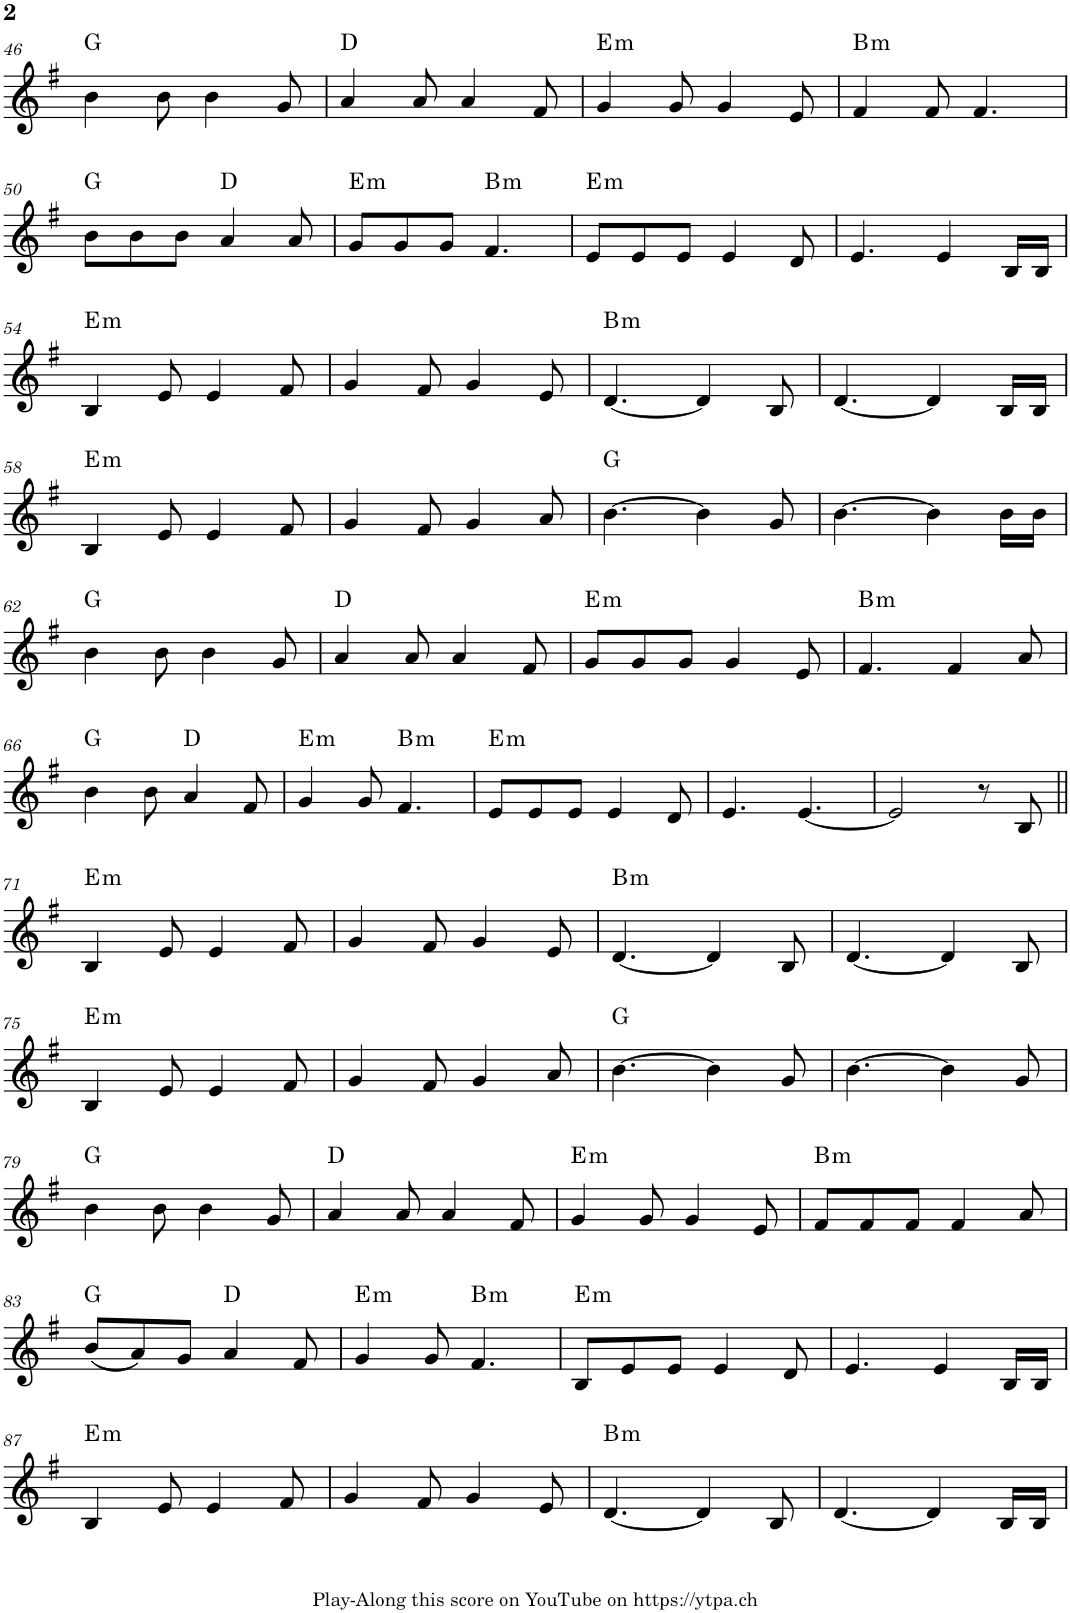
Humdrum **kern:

**kern	**harte
*part1	*part1
*staff1	*
*I"Piano	*
*I'Pno.	*
!!LO:PB:g=z
*clefG2	*
*k[f#]	*
*M6/8	*
=46	=46
4b\	G:maj
8b\	.
4b\	.
8g/	.
=47	=47
4a/	D:maj
8a/	.
4a/	.
8f#/	.
=48	=48
!	!LO:H:kt=m
4g/	E:min
8g/	.
4g/	.
8e/	.
=49	=49
!	!LO:H:kt=m
4f#/	B:min
8f#/	.
4.f#/	.
!!LO:LB:g=z
=50	=50
8b\L	G:maj
8b\	.
8b\J	.
4a/	D:maj
8a/	.
=51	=51
!	!LO:H:kt=m
8g/L	E:min
8g/	.
8g/J	.
!	!LO:H:kt=m
4.f#/	B:min
=52	=52
!	!LO:H:kt=m
8e/L	E:min
8e/	.
8e/J	.
4e/	.
8d/	.
=53	=53
4.e/	.
4e/	.
16B/LL	.
16B/JJ	.
!!LO:LB:g=z
=54	=54
!	!LO:H:kt=m
4B/	E:min
8e/	.
4e/	.
8f#/	.
=55	=55
4g/	.
8f#/	.
4g/	.
8e/	.
=56	=56
!	!LO:H:kt=m
[4.d/	B:min
4d/]	.
8B/	.
=57	=57
[4.d/	.
4d/]	.
16B/LL	.
16B/JJ	.
!!LO:LB:g=z
=58	=58
!	!LO:H:kt=m
4B/	E:min
8e/	.
4e/	.
8f#/	.
=59	=59
4g/	.
8f#/	.
4g/	.
8a/	.
=60	=60
[4.b\	G:maj
4b\]	.
8g/	.
=61	=61
[4.b\	.
4b\]	.
16b\LL	.
16b\JJ	.
!!LO:LB:g=z
=62	=62
4b\	G:maj
8b\	.
4b\	.
8g/	.
=63	=63
4a/	D:maj
8a/	.
4a/	.
8f#/	.
=64	=64
!	!LO:H:kt=m
8g/L	E:min
8g/	.
8g/J	.
4g/	.
8e/	.
=65	=65
!	!LO:H:kt=m
4.f#/	B:min
4f#/	.
8a/	.
!!LO:LB:g=z
=66	=66
4b\	G:maj
8b\	.
4a/	D:maj
8f#/	.
=67	=67
!	!LO:H:kt=m
4g/	E:min
8g/	.
!	!LO:H:kt=m
4.f#/	B:min
=68	=68
!	!LO:H:kt=m
8e/L	E:min
8e/	.
8e/J	.
4e/	.
8d/	.
=69	=69
4.e/	.
[4.e/	.
=70	=70
2e/]	.
8r	.
8B/	.
!!LO:LB:g=z
=71||	=71||
!	!LO:H:kt=m
4B/	E:min
8e/	.
4e/	.
8f#/	.
=72	=72
4g/	.
8f#/	.
4g/	.
8e/	.
=73	=73
!	!LO:H:kt=m
[4.d/	B:min
4d/]	.
8B/	.
=74	=74
[4.d/	.
4d/]	.
8B/	.
!!LO:LB:g=z
=75	=75
!	!LO:H:kt=m
4B/	E:min
8e/	.
4e/	.
8f#/	.
=76	=76
4g/	.
8f#/	.
4g/	.
8a/	.
=77	=77
[4.b\	G:maj
4b\]	.
8g/	.
=78	=78
[4.b\	.
4b\]	.
8g/	.
!!LO:LB:g=z
=79	=79
4b\	G:maj
8b\	.
4b\	.
8g/	.
=80	=80
4a/	D:maj
8a/	.
4a/	.
8f#/	.
=81	=81
!	!LO:H:kt=m
4g/	E:min
8g/	.
4g/	.
8e/	.
=82	=82
!	!LO:H:kt=m
8f#/L	B:min
8f#/	.
8f#/J	.
4f#/	.
8a/	.
!!LO:LB:g=z
=83	=83
(8b/L	G:maj
8a/)	.
8g/J	.
4a/	D:maj
8f#/	.
=84	=84
!	!LO:H:kt=m
4g/	E:min
8g/	.
!	!LO:H:kt=m
4.f#/	B:min
=85	=85
!	!LO:H:kt=m
8B/L	E:min
8e/	.
8e/J	.
4e/	.
8d/	.
=86	=86
4.e/	.
4e/	.
16B/LL	.
16B/JJ	.
!!LO:LB:g=z
=87	=87
!	!LO:H:kt=m
4B/	E:min
8e/	.
4e/	.
8f#/	.
=88	=88
4g/	.
8f#/	.
4g/	.
8e/	.
=89	=89
!	!LO:H:kt=m
[4.d/	B:min
4d/]	.
8B/	.
=90	=90
[4.d/	.
4d/]	.
16B/LL	.
16B/JJ	.
=	=
*-	*-
